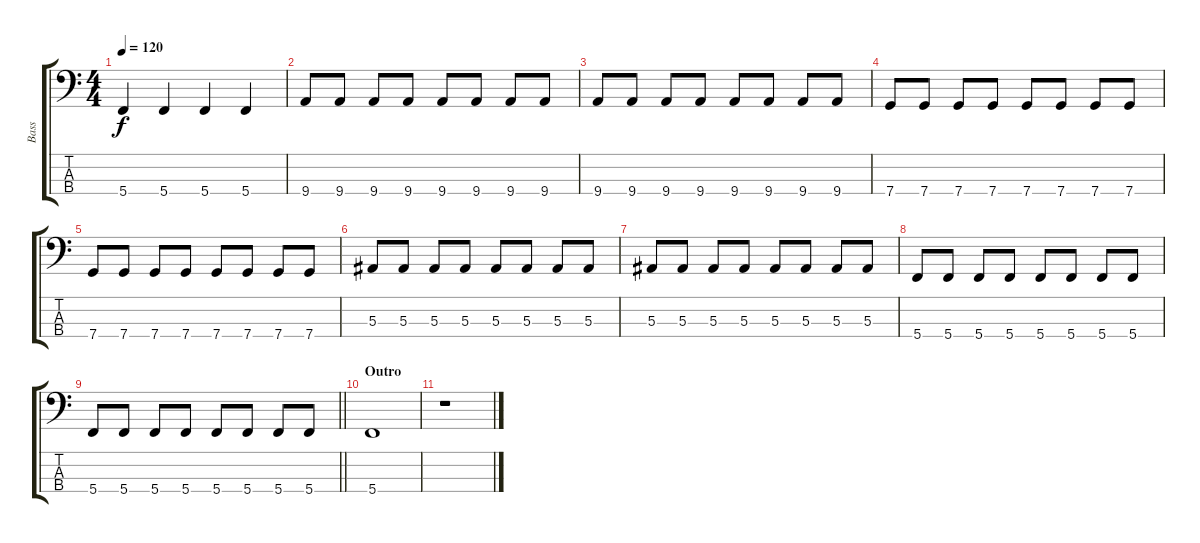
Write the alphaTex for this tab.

\track ("Bass" "Bass") {instrument electricbassfinger}
\staff {score tabs}
\tuning (Eb2 Bb1 F1 C1) {hide}
\ts (4 4)
\tempo 120
\clef f4
\ks c
5.4.4{dy f} 5.4.4 5.4.4 5.4.4 |
9.4.8 9.4.8 9.4.8 9.4.8 9.4.8 9.4.8 9.4.8 9.4.8 |
9.4.8 9.4.8 9.4.8 9.4.8 9.4.8 9.4.8 9.4.8 9.4.8 |
7.4.8 7.4.8 7.4.8 7.4.8 7.4.8 7.4.8 7.4.8 7.4.8 |
7.4.8 7.4.8 7.4.8 7.4.8 7.4.8 7.4.8 7.4.8 7.4.8 |
5.3.8 5.3.8 5.3.8 5.3.8 5.3.8 5.3.8 5.3.8 5.3.8 |
5.3.8 5.3.8 5.3.8 5.3.8 5.3.8 5.3.8 5.3.8 5.3.8 |
5.4.8 5.4.8 5.4.8 5.4.8 5.4.8 5.4.8 5.4.8 5.4.8 |
\barLineRight lightlight
5.4.8 5.4.8 5.4.8 5.4.8 5.4.8 5.4.8 5.4.8 5.4.8 |
\section ("" "Outro")
5.4.1 |
r.1
